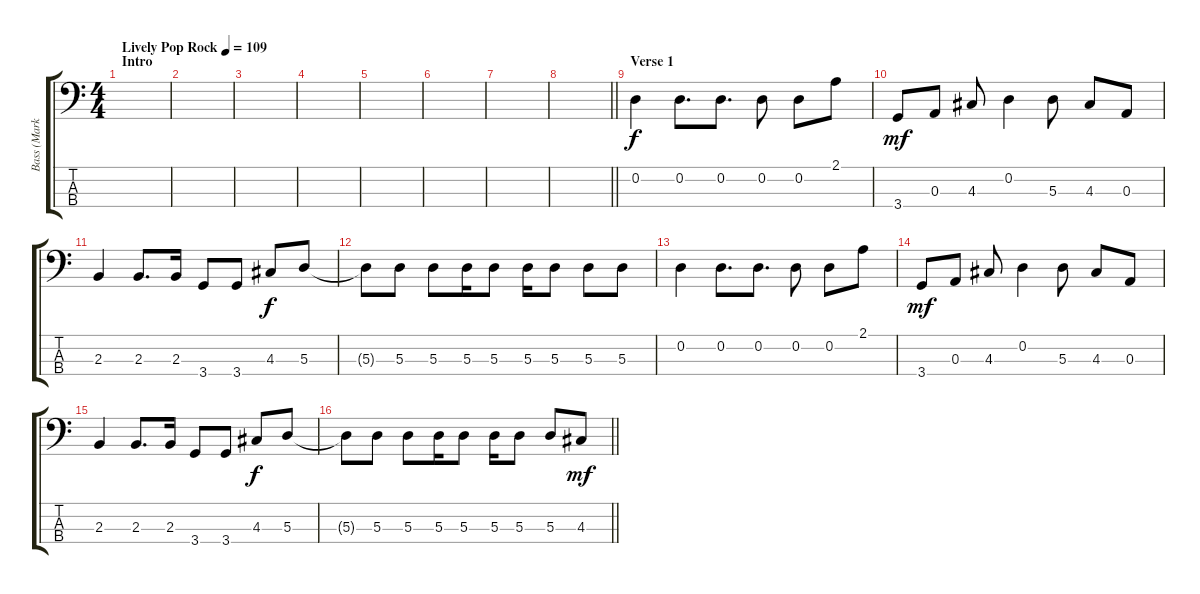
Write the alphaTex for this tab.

\track ("Bass (Mark Hamilton)" "Bass (Mark") {instrument electricbassfinger}
\staff {score tabs}
\tuning (G2 D2 A1 E1) {hide}
\ts (4 4)
\section ("" "Intro")
\tempo (109 "Lively Pop Rock")
\clef f4
\ks c
|
|
|
|
|
|
|
\barLineRight lightlight
|
\section ("" "Verse 1")
0.2.4 0.2.8{d} 0.2.8{d} 0.2.8 0.2.8 2.1.8 |
3.4.8{dy mf} 0.3.8 4.3.8 0.2.4 5.3.8 4.3.8 0.3.8 |
2.3.4 2.3.8{d} 2.3.16 3.4.8 3.4.8 4.3.8{dy f} 5.3.8 |
5.3{t}.8 5.3.8 5.3.8 5.3.16 5.3.8 5.3.16 5.3.8 5.3.8 5.3.8 |
0.2.4 0.2.8{d} 0.2.8{d} 0.2.8 0.2.8 2.1.8 |
3.4.8{dy mf} 0.3.8 4.3.8 0.2.4 5.3.8 4.3.8 0.3.8 |
2.3.4 2.3.8{d} 2.3.16 3.4.8 3.4.8 4.3.8{dy f} 5.3.8 |
\barLineRight lightlight
5.3{t}.8 5.3.8 5.3.8 5.3.16 5.3.8 5.3.16 5.3.8 5.3.8 4.3.8{dy mf}
